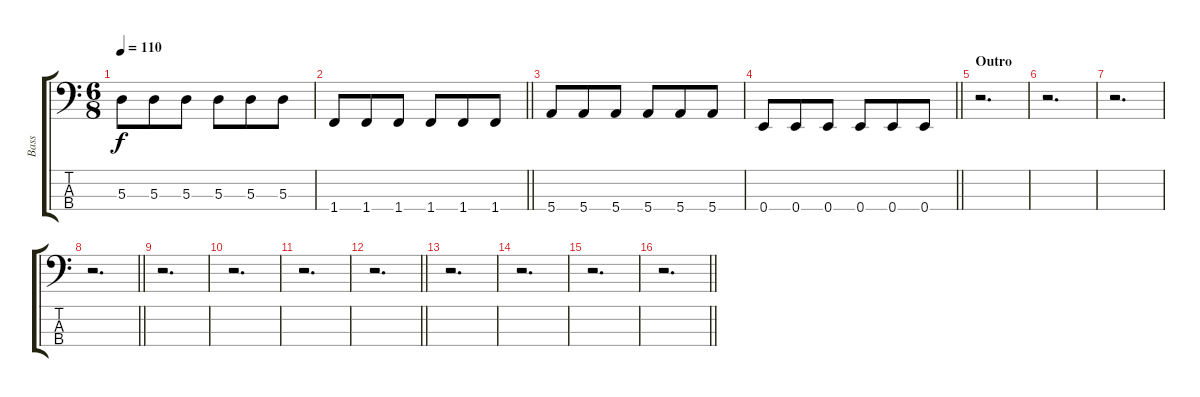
\track ("Bass" "Bass") {instrument electricbassfinger}
\staff {score tabs}
\tuning (G2 D2 A1 E1) {hide}
\ts (6 8)
\tempo 110
\clef f4
\ks c
5.3.8{dy f} 5.3.8 5.3.8 5.3.8 5.3.8 5.3.8 |
\barLineRight lightlight
1.4.8 1.4.8 1.4.8 1.4.8 1.4.8 1.4.8 |
\section ("" "")
5.4.8 5.4.8 5.4.8 5.4.8 5.4.8 5.4.8 |
\barLineRight lightlight
0.4.8 0.4.8 0.4.8 0.4.8 0.4.8 0.4.8 |
\section ("" "Outro ")
r.2{d} |
r.2{d} |
r.2{d} |
\barLineRight lightlight
r.2{d} |
\section ("" "")
r.2{d} |
r.2{d} |
r.2{d} |
\barLineRight lightlight
r.2{d} |
\section ("" "")
r.2{d} |
r.2{d} |
r.2{d} |
\barLineRight lightlight
r.2{d}
